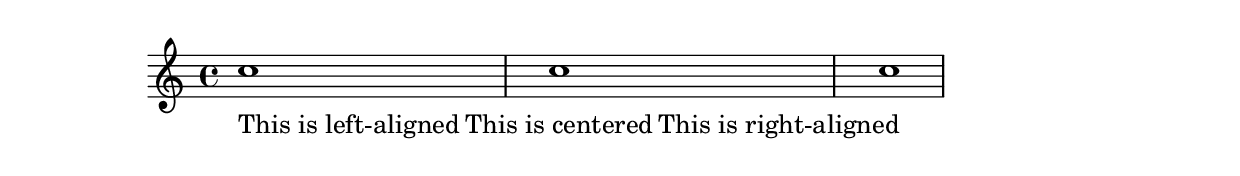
%% Do not edit this file; it is auto-generated from LSR http://lsr.dsi.unimi.it
%% This file is in the public domain.
\version "2.11.38"

\header {
  lsrtags = "text, vocal-music"

  texidoc = "
You can specify different horizontal alignment for your lyrics, by
overriding the @code{self-alignment-X} property of the @code{LyricText}
object. @code{#-1} is left, @code{#0} is center and @code{#1} is right;
however, you can use @code{#LEFT}, @code{#CENTER} and @code{#RIGHT} as
well. 

"
  doctitle = "Aligning lyrics"
} % begin verbatim
\relative c'' {
  c1 c c
}
\addlyrics {
  \once \override LyricText #'self-alignment-X = #LEFT "This is left-aligned" 
  \once \override LyricText #'self-alignment-X = #CENTER "This is centered" 
  \once \override LyricText #'self-alignment-X = #1 "This is right-aligned"  
}
